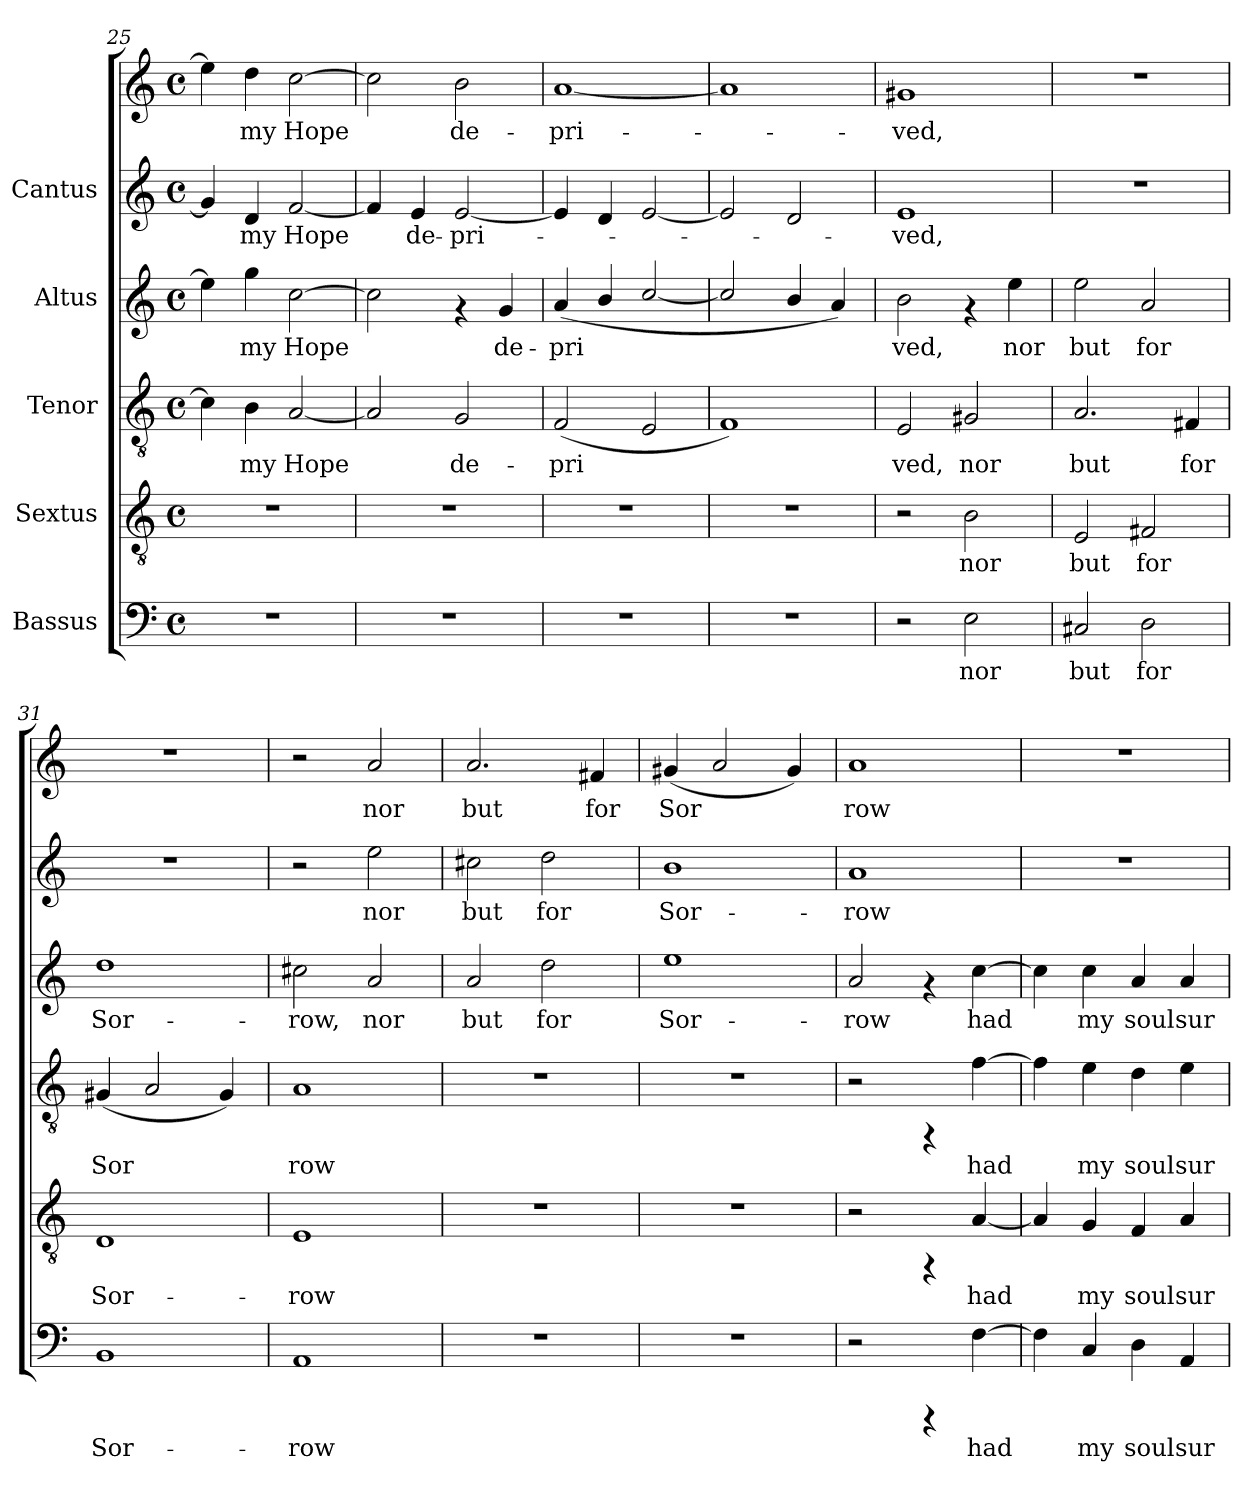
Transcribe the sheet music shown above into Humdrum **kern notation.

**kern	**text	**kern	**text	**kern	**text	**kern	**text	**kern	**text	**kern	**text
*part5	*part5	*part4	*part4	*part3	*part3	*part2	*part2	*part1	*part1	*part1	*part1
*staff6	*staff6	*staff5	*staff5	*staff4	*staff4	*staff3	*staff3	*staff2	*staff2	*staff1	*staff1
*I"Bassus	*	*I"Sextus	*	*I"Tenor	*	*I"Altus	*	*I"Cantus	*	*	*
*clefF4	*	*clefGv2	*	*clefGv2	*	*clefG2	*	*clefG2	*	*clefG2	*
*M4/4	*	*M4/4	*	*M4/4	*	*M4/4	*	*M4/4	*	*M4/4	*
*met(c)	*	*met(c)	*	*met(c)	*	*met(c)	*	*met(c)	*	*met(c)	*
=25	=25	=25	=25	=25	=25	=25	=25	=25	=25	=25	=25
!	!	!	!	!	!LO:LY:b:cj	!	!LO:LY:b:cj	!	!LO:LY:b:cj	!	!LO:LY:b:cj
1r	.	1r	.	4c\]	.	4ee\]	.	4g/]	.	4ee\]	.
!	!	!	!	!	!LO:LY:b:cj	!	!LO:LY:b:cj	!	!LO:LY:b:cj	!	!LO:LY:b:cj
.	.	.	.	4B\	my	4gg\	my	4d/	my	4dd\	my
!	!	!	!	!	!LO:LY:b:cj	!	!LO:LY:b:cj	!	!LO:LY:b:cj	!	!LO:LY:b:cj
.	.	.	.	[<2A/	Hope	[>2cc\	Hope	[<2f/	Hope	[>2cc\	Hope
=26	=26	=26	=26	=26	=26	=26	=26	=26	=26	=26	=26
!	!	!	!	!	!LO:LY:b:cj	!	!LO:LY:b:cj	!	!LO:LY:b:cj	!	!LO:LY:b:cj
1r	.	1r	.	2A/]	.	2cc\]	.	4f/]	-	2cc\]	.
!	!	!	!	!	!	!	!	!	!LO:LY:b:cj	!	!
.	.	.	.	.	.	.	.	4e/	de-	.	.
!	!	!	!	!	!LO:LY:b:cj	!	!	!	!LO:LY:b:cj	!	!LO:LY:b:cj
.	.	.	.	2G/	de-	4rf	.	[<2e/	-pri-	2b\	de-
!	!	!	!	!	!	!	!LO:LY:b:cj	!	!	!	!
.	.	.	.	.	.	4g/	de-	.	.	.	.
!!LO:PB:g=z
=27	=27	=27	=27	=27	=27	=27	=27	=27	=27	=27	=27
!	!	!	!	!	!LO:LY:b:cj	!	!LO:LY:b:cj	!	!	!	!LO:LY:b:cj
1r	.	1r	.	(<2F/	-pri-	(<4a/	-pri-	4e/]	.	[<1a	-pri-
!	!	!	!	!	!	!	!LO:LY:b:cj	!	!	!	!
.	.	.	.	.	.	4b/	--	4d/	.	.	.
!	!	!	!	!	!LO:LY:b:cj	!	!LO:LY:b:cj	!	!	!	!
.	.	.	.	2E/	--	[<2cc/	--	[<2e/	.	.	.
=28	=28	=28	=28	=28	=28	=28	=28	=28	=28	=28	=28
1r	.	1r	.	1F)	.	2cc/]	.	2e/]	.	1a]	.
.	.	.	.	.	.	4b/	.	2d/	.	.	.
.	.	.	.	.	.	4a/)	.	.	.	.	.
=29	=29	=29	=29	=29	=29	=29	=29	=29	=29	=29	=29
!	!	!	!	!	!LO:LY:b:cj	!	!LO:LY:b:cj	!	!LO:LY:b:cj	!	!LO:LY:b:cj
2r	.	2r	.	2E/	-ved,	2b\	-ved,	1e	ved,	1g#X	-ved,
!	!LO:LY:b:cj	!	!LO:LY:b:cj	!	!LO:LY:b:cj	!	!	!	!	!	!
2E\	nor	2B\	nor	2G#X/	nor	4rf	.	.	.	.	.
!	!	!	!	!	!	!	!LO:LY:b:cj	!	!	!	!
.	.	.	.	.	.	4ee\	nor	.	.	.	.
=30	=30	=30	=30	=30	=30	=30	=30	=30	=30	=30	=30
!	!LO:LY:b:cj	!	!LO:LY:b:cj	!	!LO:LY:b:cj	!	!LO:LY:b:cj	!	!	!	!
2C#X/	but	2E/	but	2.A/	but	2ee\	but	1r	.	1r	.
!	!LO:LY:b:cj	!	!LO:LY:b:cj	!	!	!	!LO:LY:b:cj	!	!	!	!
2D\	for	2F#X/	for	.	.	2a/	for	.	.	.	.
!	!	!	!	!	!LO:LY:b:cj	!	!	!	!	!	!
.	.	.	.	4F#X/	for	.	.	.	.	.	.
=31	=31	=31	=31	=31	=31	=31	=31	=31	=31	=31	=31
!	!LO:LY:b:cj	!	!LO:LY:b:cj	!	!LO:LY:b:cj	!	!LO:LY:b:cj	!	!	!	!
1BB	Sor-	1D	Sor-	(<4G#X/	Sor-	1dd	Sor-	1r	.	1r	.
!	!	!	!	!	!LO:LY:b:cj	!	!	!	!	!	!
.	.	.	.	2A/	--	.	.	.	.	.	.
!	!	!	!	!	!LO:LY:b:cj	!	!	!	!	!	!
.	.	.	.	4G#/)	--	.	.	.	.	.	.
=32	=32	=32	=32	=32	=32	=32	=32	=32	=32	=32	=32
!	!LO:LY:b:cj	!	!LO:LY:b:cj	!	!LO:LY:b:cj	!	!LO:LY:b:cj	!	!	!	!
1AA	-row	1E	-row	1A	-row	2cc#X\	-row,	2r	.	2r	.
!	!	!	!	!	!	!	!LO:LY:b:cj	!	!LO:LY:b:cj	!	!LO:LY:b:cj
.	.	.	.	.	.	2a/	nor	2ee\	nor	2a/	nor
=33	=33	=33	=33	=33	=33	=33	=33	=33	=33	=33	=33
!	!	!	!	!	!	!	!LO:LY:b:cj	!	!LO:LY:b:cj	!	!LO:LY:b:cj
1r	.	1r	.	1r	.	2a/	but	2cc#X\	but	2.a/	but
!	!	!	!	!	!	!	!LO:LY:b:cj	!	!LO:LY:b:cj	!	!
.	.	.	.	.	.	2dd\	for	2dd\	for	.	.
!	!	!	!	!	!	!	!	!	!	!	!LO:LY:b:cj
.	.	.	.	.	.	.	.	.	.	4f#X/	for
!!LO:LB:g=z
=34	=34	=34	=34	=34	=34	=34	=34	=34	=34	=34	=34
!	!	!	!	!	!	!	!LO:LY:b:cj	!	!LO:LY:b:cj	!	!LO:LY:b:cj
1r	.	1r	.	1r	.	1ee	Sor-	1b	-Sor-	(<4g#X/	Sor-
!	!	!	!	!	!	!	!	!	!	!	!LO:LY:b:cj
.	.	.	.	.	.	.	.	.	.	2a/	--
!	!	!	!	!	!	!	!	!	!	!	!LO:LY:b:cj
.	.	.	.	.	.	.	.	.	.	4g#/)	--
=35	=35	=35	=35	=35	=35	=35	=35	=35	=35	=35	=35
!	!	!	!	!	!	!	!LO:LY:b:cj	!	!LO:LY:b:cj	!	!LO:LY:b:cj
2r	.	2r	.	2r	.	2a/	-row	1a	row	1a	-row
4rCCC	.	4rFF	.	4rFF	.	4rf	.	.	.	.	.
!	!LO:LY:b:cj	!	!LO:LY:b:cj	!	!LO:LY:b:cj	!	!LO:LY:b:cj	!	!	!	!
[>4F\	had	[<4A/	had	[>4f\	had	[>4cc\	had	.	.	.	.
=36	=36	=36	=36	=36	=36	=36	=36	=36	=36	=36	=36
!	!LO:LY:b:cj	!	!LO:LY:b:cj	!	!LO:LY:b:cj	!	!LO:LY:b:cj	!	!	!	!
4F\]	.	4A/]	.	4f\]	.	4cc\]	.	1r	.	1r	.
!	!LO:LY:b:cj	!	!LO:LY:b:cj	!	!LO:LY:b:cj	!	!LO:LY:b:cj	!	!	!	!
4C/	my	4G/	my	4e\	my	4cc\	my	.	.	.	.
!	!LO:LY:b:cj	!	!LO:LY:b:cj	!	!LO:LY:b:cj	!	!LO:LY:b:cj	!	!	!	!
4D\	soul	4F/	soul	4d\	soul	4a/	soul	.	.	.	.
!	!LO:LY:b:cj	!	!LO:LY:b:cj	!	!LO:LY:b:cj	!	!LO:LY:b:cj	!	!	!	!
4AA/	sur-	4A/	sur-	4e\	sur-	4a/	sur-	.	.	.	.
=	=	=	=	=	=	=	=	=	=	=	=
*-	*-	*-	*-	*-	*-	*-	*-	*-	*-	*-	*-
